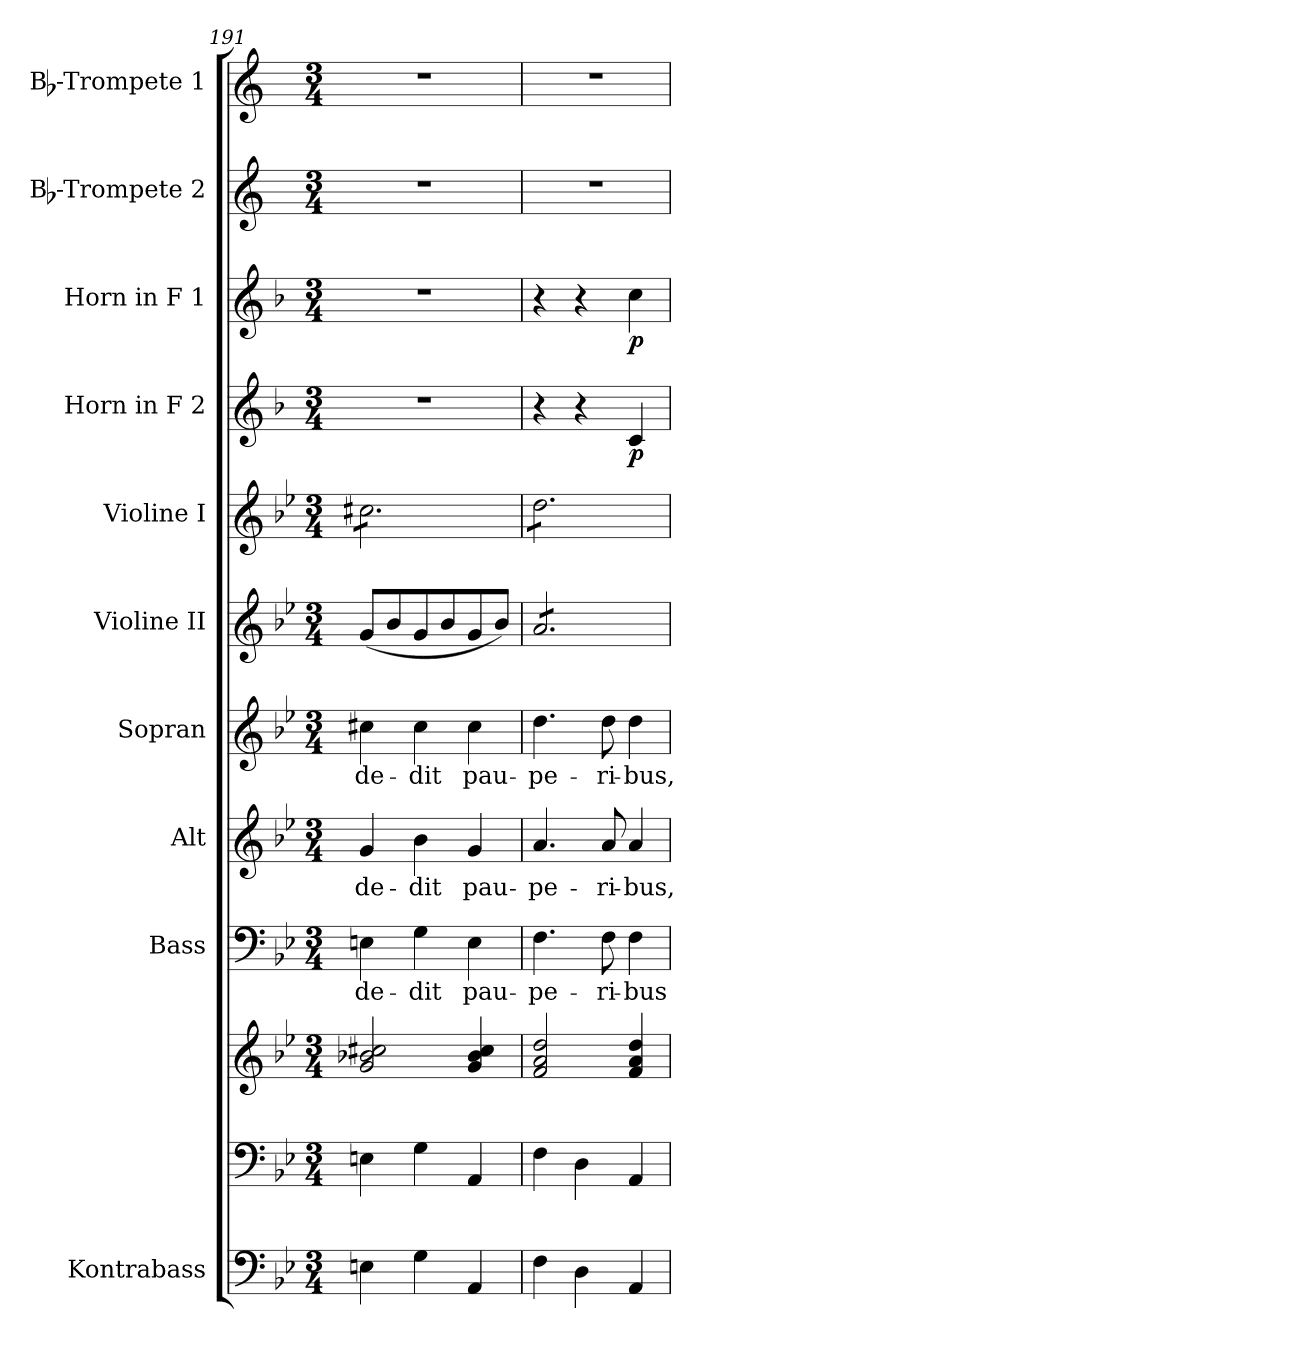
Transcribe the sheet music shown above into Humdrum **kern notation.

**kern	**kern	**kern	**kern	**text	**kern	**text	**kern	**text	**kern	**kern	**kern	**dynam	**kern	**dynam	**kern	**kern
*part11	*part10	*part10	*part9	*part9	*part8	*part8	*part7	*part7	*part6	*part5	*part4	*part4	*part3	*part3	*part2	*part1
*staff12	*staff11	*staff10	*staff9	*staff9	*staff8	*staff8	*staff7	*staff7	*staff6	*staff5	*staff4	*staff4	*staff3	*staff3	*staff2	*staff1
*I"Kontrabass	*	*	*I"Bass	*	*I"Alt	*	*I"Sopran	*	*I"Violine II	*I"Violine I	*I"Horn in F 2	*	*I"Horn in F 1	*	*I"Bb-Trompete 2	*I"Bb-Trompete 1
*I'Kb.	*	*	*I'B.	*	*I'A.	*	*I'S.	*	*I'Vl. II	*I'Vl. I	*	*	*	*	*I'Bb Trp. 2	*I'Bb Trp. 1
*clefF4	*clefF4	*clefG2	*clefF4	*	*clefG2	*	*clefG2	*	*clefG2	*clefG2	*clefG2	*	*clefG2	*	*clefG2	*clefG2
*ITrd7c12	*	*	*	*	*	*	*	*	*	*	*ITrd4c7	*	*ITrd4c7	*	*ITrd1c2	*ITrd1c2
*k[b-e-]	*k[b-e-]	*k[b-e-]	*k[b-e-]	*	*k[b-e-]	*	*k[b-e-]	*	*k[b-e-]	*k[b-e-]	*k[b-e-]	*	*k[b-e-]	*	*k[b-e-]	*k[b-e-]
*B-:	*B-:	*B-:	*B-:	*	*B-:	*	*B-:	*	*B-:	*B-:	*B-:	*	*B-:	*	*B-:	*B-:
*M3/4	*M3/4	*M3/4	*M3/4	*	*M3/4	*	*M3/4	*	*M3/4	*M3/4	*M3/4	*	*M3/4	*	*M3/4	*M3/4
=191	=191	=191	=191	=191	=191	=191	=191	=191	=191	=191	=191	=191	=191	=191	=191	=191
!	!	!	!	!LO:LY:b	!	!LO:LY:b	!	!LO:LY:b	!	!	!	!	!	!	!	!
*	*	*	*	*	*	*	*	*	*	*tremolo	*	*	*	*	*	*
4EEn\	4En\	2g/ 2b-X/ 2cc#X/	4En\	de-	4g/	de-	4cc#X\	de-	(<8g/L	8cc#X\L	2.r	.	2.r	.	2.r	2.r
.	.	.	.	.	.	.	.	.	8b-/	8cc#X\	.	.	.	.	.	.
!	!	!	!	!LO:LY:b	!	!LO:LY:b	!	!LO:LY:b	!	!	!	!	!	!	!	!
4GG\	4G\	.	4G\	-dit	4b-\	-dit	4cc#\	-dit	8g/	8cc#X\	.	.	.	.	.	.
.	.	.	.	.	.	.	.	.	8b-/	8cc#X\	.	.	.	.	.	.
!	!	!	!	!LO:LY:b	!	!LO:LY:b	!	!LO:LY:b	!	!	!	!	!	!	!	!
4AAA/	4AA/	4g/ 4b-/ 4cc#/	4E\	pau-	4g/	pau-	4cc#\	pau-	8g/	8cc#X\	.	.	.	.	.	.
.	.	.	.	.	.	.	.	.	8b-/J)	8cc#X\J	.	.	.	.	.	.
=192	=192	=192	=192	=192	=192	=192	=192	=192	=192	=192	=192	=192	=192	=192	=192	=192
!	!	!	!	!LO:LY:b	!	!LO:LY:b	!	!LO:LY:b	!	!	!	!	!	!	!	!
*	*	*	*	*	*	*	*	*	*tremolo	*	*	*	*	*	*	*
4FF\	4F\	2f/ 2a/ 2dd/	4.F\	-pe-	4.a/	-pe-	4.dd\	-pe-	8a/L	8dd\L	4r	.	4r	.	2.r	2.r
.	.	.	.	.	.	.	.	.	8a/	8dd\	.	.	.	.	.	.
4DD\	4D\	.	.	.	.	.	.	.	8a/	8dd\	4r	.	4r	.	.	.
!	!	!	!	!LO:LY:b	!	!LO:LY:b	!	!LO:LY:b	!	!	!	!	!	!	!	!
.	.	.	8F\	-ri-	8a/	-ri-	8dd\	-ri-	8a/	8dd\	.	.	.	.	.	.
!	!	!	!	!LO:LY:b	!	!LO:LY:b	!	!LO:LY:b	!	!	!	!LO:DY:b	!	!LO:DY:b	!	!
4AAA/	4AA/	4f/ 4a/ 4dd/	4F\	-bus	4a/	-bus,	4dd\	-bus,	8a/	8dd\	4F/	p	4f\	p	.	.
.	.	.	.	.	.	.	.	.	8a/J	8dd\J	.	.	.	.	.	.
*	*	*	*	*	*	*	*	*	*	*Xtremolo	*	*	*	*	*	*
*	*	*	*	*	*	*	*	*	*Xtremolo	*	*	*	*	*	*	*
=	=	=	=	=	=	=	=	=	=	=	=	=	=	=	=	=
*-	*-	*-	*-	*-	*-	*-	*-	*-	*-	*-	*-	*-	*-	*-	*-	*-
